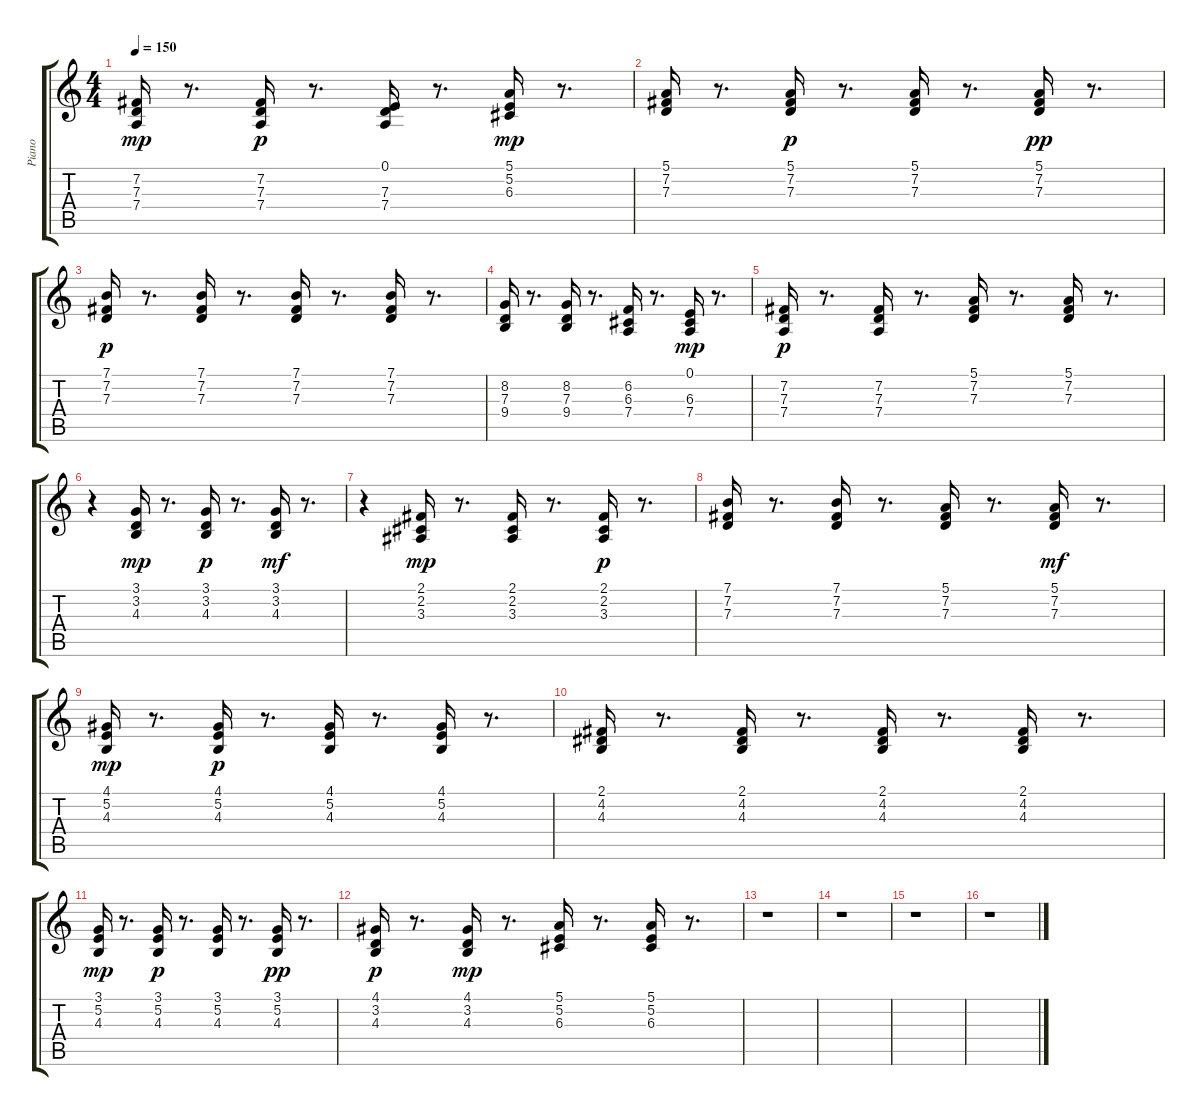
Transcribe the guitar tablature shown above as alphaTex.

\track ("Piano" "Piano") {instrument acousticgrandpiano}
\staff {score tabs}
\tuning (E4 B3 G3 D3 A2 E2) {hide}
\ts (4 4)
\tempo 150
\clef g2
\ks c
(7.2 7.3 7.4).16{dy mp} r.8{d} (7.2 7.3 7.4).16{dy p} r.8{d} (0.1 7.3 7.4).16 r.8{d} (5.1 5.2 6.3).16{dy mp} r.8{d} |
(5.1 7.2 7.3).16 r.8{d} (5.1 7.2 7.3).16{dy p} r.8{d} (5.1 7.2 7.3).16 r.8{d} (5.1 7.2 7.3).16{dy pp} r.8{d} |
(7.1 7.2 7.3).16{dy p} r.8{d} (7.1 7.2 7.3).16 r.8{d} (7.1 7.2 7.3).16 r.8{d} (7.1 7.2 7.3).16 r.8{d} |
(8.2 7.3 9.4).16 r.8{d} (8.2 7.3 9.4).16 r.8{d} (6.2 6.3 7.4).16 r.8{d} (0.1 6.3 7.4).16{dy mp} r.8{d} |
(7.2 7.3 7.4).16{dy p} r.8{d} (7.2 7.3 7.4).16 r.8{d} (5.1 7.2 7.3).16 r.8{d} (5.1 7.2 7.3).16 r.8{d} |
r.4 (3.1 3.2 4.3).16{dy mp} r.8{d} (3.1 3.2 4.3).16{dy p} r.8{d} (3.1 3.2 4.3).16{dy mf} r.8{d} |
r.4 (2.1 2.2 3.3).16{dy mp} r.8{d} (2.1 2.2 3.3).16 r.8{d} (2.1 2.2 3.3).16{dy p} r.8{d} |
(7.1 7.2 7.3).16 r.8{d} (7.1 7.2 7.3).16 r.8{d} (5.1 7.2 7.3).16 r.8{d} (5.1 7.2 7.3).16{dy mf} r.8{d} |
(4.1 5.2 4.3).16{dy mp} r.8{d} (4.1 5.2 4.3).16{dy p} r.8{d} (4.1 5.2 4.3).16 r.8{d} (4.1 5.2 4.3).16 r.8{d} |
(2.1 4.2 4.3).16 r.8{d} (2.1 4.2 4.3).16 r.8{d} (2.1 4.2 4.3).16 r.8{d} (2.1 4.2 4.3).16 r.8{d} |
(3.1 5.2 4.3).16{dy mp} r.8{d} (3.1 5.2 4.3).16{dy p} r.8{d} (3.1 5.2 4.3).16 r.8{d} (3.1 5.2 4.3).16{dy pp} r.8{d} |
(4.1 3.2 4.3).16{dy p} r.8{d} (4.1 3.2 4.3).16{dy mp} r.8{d} (5.1 5.2 6.3).16 r.8{d} (5.1 5.2 6.3).16 r.8{d} |
r.1 |
r.1 |
r.1 |
r.1
